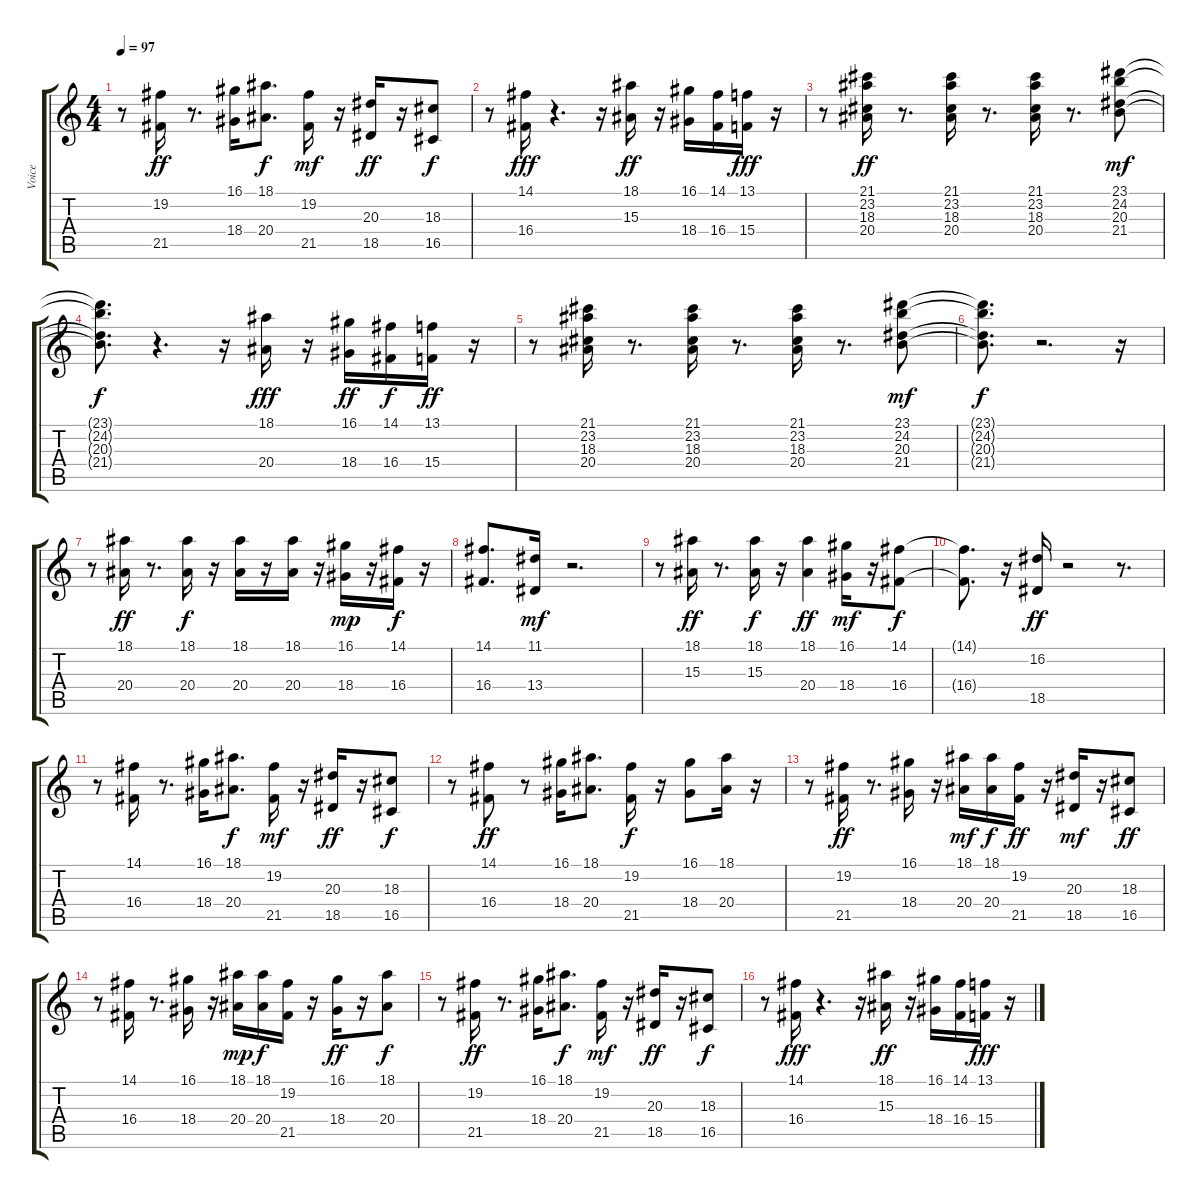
\track ("Voice" "Voice") {instrument vibraphone}
\staff {score tabs}
\tuning (E4 B3 G3 D3 A2 E2) {hide}
\ts (4 4)
\tempo 97
\clef g2
\ks c
r.8{dy f} (19.2 21.5).16{dy ff} r.8{d} (16.1 18.4).16 (18.1 20.4).8{d dy f} (19.2 21.5).16{dy mf} r.16 (20.3 18.5).16{dy ff} r.16 (18.3 16.5).8{dy f} |
r.8 (14.1 16.4).16{dy fff} r.4{d} r.16 (18.1 15.3).16{dy ff} r.16 (16.1 18.4).16 (14.1 16.4).16 (13.1 15.4).16{dy fff} r.16 |
r.8 (21.1 23.2 18.3 20.4).16{dy ff} r.8{d} (21.1 23.2 18.3 20.4).16 r.8{d} (21.1 23.2 18.3 20.4).16 r.8{d} (23.1 24.2 20.3 21.4).8{dy mf} |
(23.1{t} 24.2{t} 20.3{t} 21.4{t}).8{d dy f} r.4{d} r.16 (18.1 20.4).16{dy fff} r.16 (16.1 18.4).16{dy ff} (14.1 16.4).16{dy f} (13.1 15.4).16{dy ff} r.16 |
r.8 (21.1 23.2 18.3 20.4).16 r.8{d} (21.1 23.2 18.3 20.4).16 r.8{d} (21.1 23.2 18.3 20.4).16 r.8{d} (23.1 24.2 20.3 21.4).8{dy mf} |
(23.1{t} 24.2{t} 20.3{t} 21.4{t}).8{d dy f} r.2{d} r.16 |
r.8 (18.1 20.4).16{dy ff} r.8{d} (18.1 20.4).16{dy f} r.16 (18.1 20.4).16 r.16 (18.1 20.4).16 r.16 (16.1 18.4).16{dy mp} r.16 (14.1 16.4).16{dy f} r.16 |
(14.1 16.4).8{d} (11.1 13.4).16{dy mf} r.2{d} |
r.8 (18.1 15.3).16{dy ff} r.8{d} (18.1 15.3).16{dy f} r.16 (18.1 20.4).4{dy ff} (16.1 18.4).16{dy mf} r.16 (14.1 16.4).8{dy f} |
(14.1{t} 16.4{t}).8{d} r.16 (16.2 18.5).16{dy ff} r.2 r.8{d} |
r.8 (14.1 16.4).16 r.8{d} (16.1 18.4).16 (18.1 20.4).8{d dy f} (19.2 21.5).16{dy mf} r.16 (20.3 18.5).16{dy ff} r.16 (18.3 16.5).8{dy f} |
r.8 (14.1 16.4).8{dy ff} r.8 (16.1 18.4).16 (18.1 20.4).8{d} (19.2 21.5).16{dy f} r.16 (16.1 18.4).8 (18.1 20.4).16 r.16 |
r.8 (19.2 21.5).16{dy ff} r.8{d} (16.1 18.4).16 r.16 (18.1 20.4).16{dy mf} (18.1 20.4).16{dy f} (19.2 21.5).16{dy ff} r.16 (20.3 18.5).16{dy mf} r.16 (18.3 16.5).8{dy ff} |
r.8 (14.1 16.4).16 r.8{d} (16.1 18.4).16 r.16 (18.1 20.4).16{dy mp} (18.1 20.4).16{dy f} (19.2 21.5).16 r.16 (16.1 18.4).16{dy ff} r.16 (18.1 20.4).8{dy f} |
r.8 (19.2 21.5).16{dy ff} r.8{d} (16.1 18.4).16 (18.1 20.4).8{d dy f} (19.2 21.5).16{dy mf} r.16 (20.3 18.5).16{dy ff} r.16 (18.3 16.5).8{dy f} |
r.8 (14.1 16.4).16{dy fff} r.4{d} r.16 (18.1 15.3).16{dy ff} r.16 (16.1 18.4).16 (14.1 16.4).16 (13.1 15.4).16{dy fff} r.16
